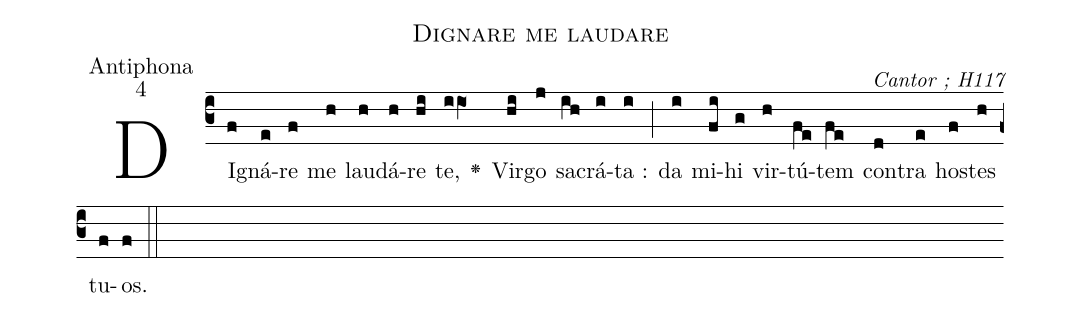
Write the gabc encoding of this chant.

name:Dignare me laudare;
office-part:Antiphona;
mode:4;
commentary:Cantor ; H117;
%%
(c3)DI(f)gná(e)re(f) me(h) lau(h)dá(h)re(hi) te,(iiO1) <v>\greheightstar</v>() Vir(hi)go(j) sa(ih)crá(i)ta :(i) (;) da(i) mi(fi)hi(g) vir(h)tú(fe)tem(fe) con(d)tra(e) ho(f)stes(h) tu(f)os.(f) (::)
